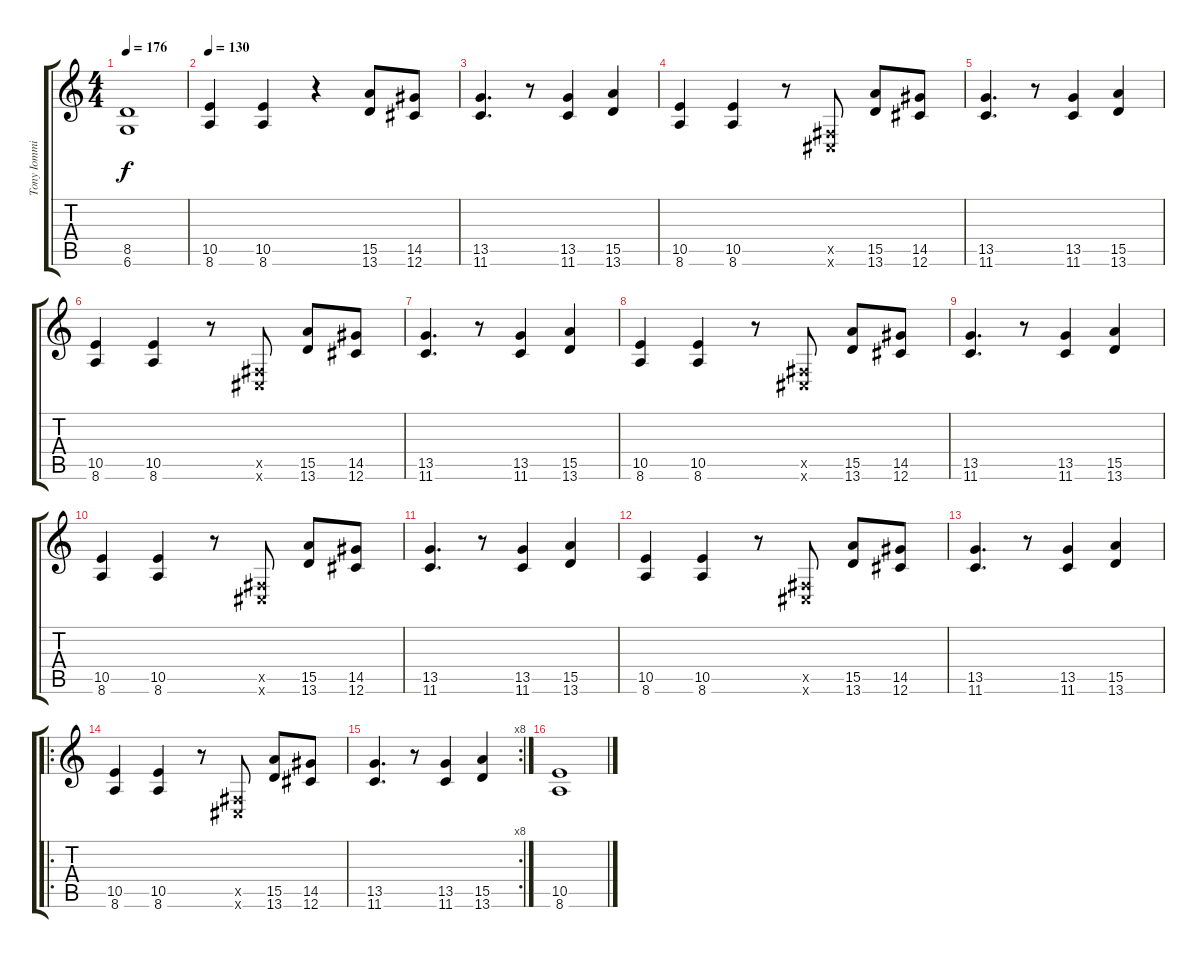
\track ("Tony Iommi" "Tony Iommi") {instrument distortionguitar}
\staff {score tabs}
\tuning (Db4 Ab3 E3 B2 Gb2 Db2) {hide}
\ts (4 4)
\tempo 176
\clef g2
\ks c
(8.5{t} 6.6{t}).1{dy f} |
\tempo 130
(10.5 8.6).4 (10.5 8.6).4 r.4 (15.5 13.6).8 (14.5 12.6).8 |
(13.5 11.6).4{d} r.8 (13.5 11.6).4 (15.5 13.6).4 |
(10.5 8.6).4 (10.5 8.6).4 r.8 (0.5{x} 0.6{x}).8 (15.5 13.6).8 (14.5 12.6).8 |
(13.5 11.6).4{d} r.8 (13.5 11.6).4 (15.5 13.6).4 |
(10.5 8.6).4 (10.5 8.6).4 r.8 (0.5{x} 0.6{x}).8 (15.5 13.6).8 (14.5 12.6).8 |
(13.5 11.6).4{d} r.8 (13.5 11.6).4 (15.5 13.6).4 |
(10.5 8.6).4 (10.5 8.6).4 r.8 (0.5{x} 0.6{x}).8 (15.5 13.6).8 (14.5 12.6).8 |
(13.5 11.6).4{d} r.8 (13.5 11.6).4 (15.5 13.6).4 |
(10.5 8.6).4 (10.5 8.6).4 r.8 (0.5{x} 0.6{x}).8 (15.5 13.6).8 (14.5 12.6).8 |
(13.5 11.6).4{d} r.8 (13.5 11.6).4 (15.5 13.6).4 |
(10.5 8.6).4 (10.5 8.6).4 r.8 (0.5{x} 0.6{x}).8 (15.5 13.6).8 (14.5 12.6).8 |
(13.5 11.6).4{d} r.8 (13.5 11.6).4 (15.5 13.6).4 |
\ro
(10.5 8.6).4 (10.5 8.6).4 r.8 (0.5{x} 0.6{x}).8 (15.5 13.6).8 (14.5 12.6).8 |
\rc 8
(13.5 11.6).4{d} r.8 (13.5 11.6).4 (15.5 13.6).4 |
(10.5 8.6).1
